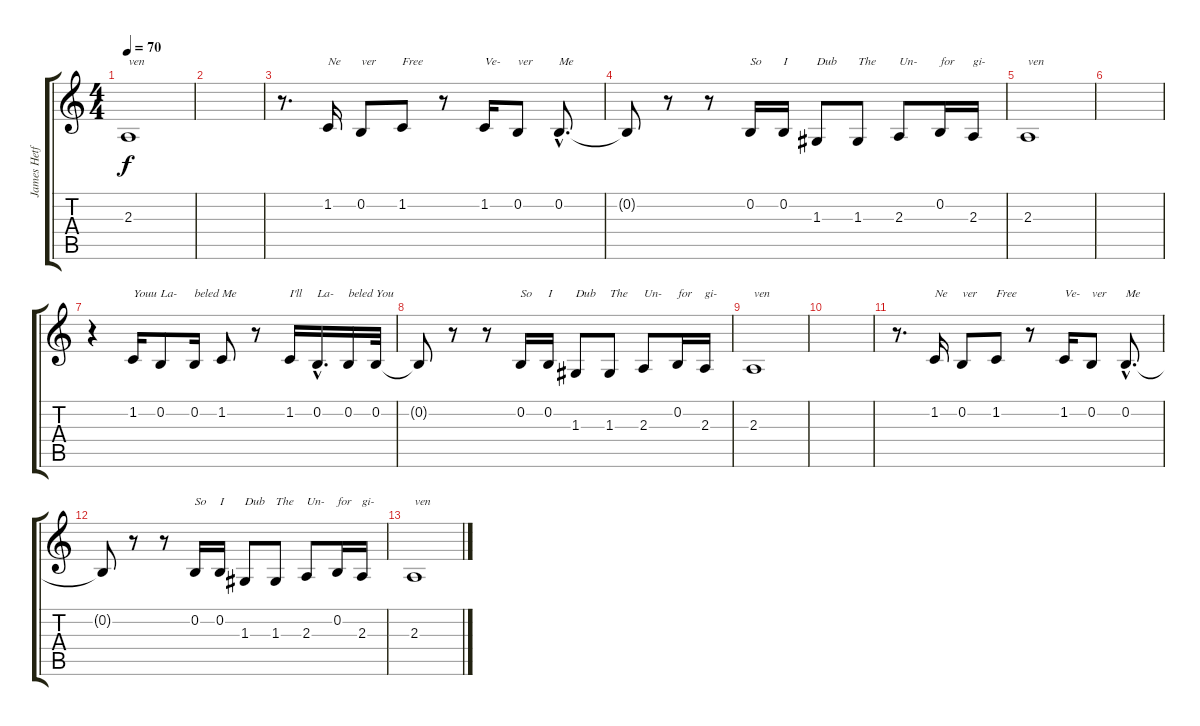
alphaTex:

\track ("James Hetfield (Vocal)" "James Hetf") {instrument lead1square}
\staff {score tabs}
\tuning (E4 B3 G3 D3 A2 E2) {hide}
\ts (4 4)
\tempo 70
\clef g2
\ks c
2.3.1{txt "ven" dy f} |
|
r.8{d} 1.2.16{txt "Ne"} 0.2.8{txt "ver"} 1.2.8{txt "Free"} r.8 1.2.16{txt "Ve-"} 0.2.8{txt "ver"} 0.2{hac}.8{d txt "Me"} |
0.2{t}.8 r.8 r.8 0.2.16{txt "So"} 0.2.16{txt "I"} 1.3.8{txt "Dub"} 1.3.8{txt "The"} 2.3.8{txt "Un-"} 0.2.16{txt "for"} 2.3.16{txt "gi-"} |
2.3.1{txt "ven"} |
|
r.4 1.2.16{txt "Youu"} 0.2.8{txt "La-"} 0.2.16{txt "beled"} 1.2.8{txt "Me"} r.8 1.2.16{txt "I'll"} 0.2{hac}.16{d txt "La-"} 0.2.16{txt "beled"} 0.2.32{txt "You"} |
0.2{t}.8 r.8 r.8 0.2.16{txt "So"} 0.2.16{txt "I"} 1.3.8{txt "Dub"} 1.3.8{txt "The"} 2.3.8{txt "Un-"} 0.2.16{txt "for"} 2.3.16{txt "gi-"} |
2.3.1{txt "ven"} |
|
r.8{d} 1.2.16{txt "Ne"} 0.2.8{txt "ver"} 1.2.8{txt "Free"} r.8 1.2.16{txt "Ve-"} 0.2.8{txt "ver"} 0.2{hac}.8{d txt "Me"} |
0.2{t}.8 r.8 r.8 0.2.16{txt "So"} 0.2.16{txt "I"} 1.3.8{txt "Dub"} 1.3.8{txt "The"} 2.3.8{txt "Un-"} 0.2.16{txt "for"} 2.3.16{txt "gi-"} |
2.3.1{txt "ven"}
